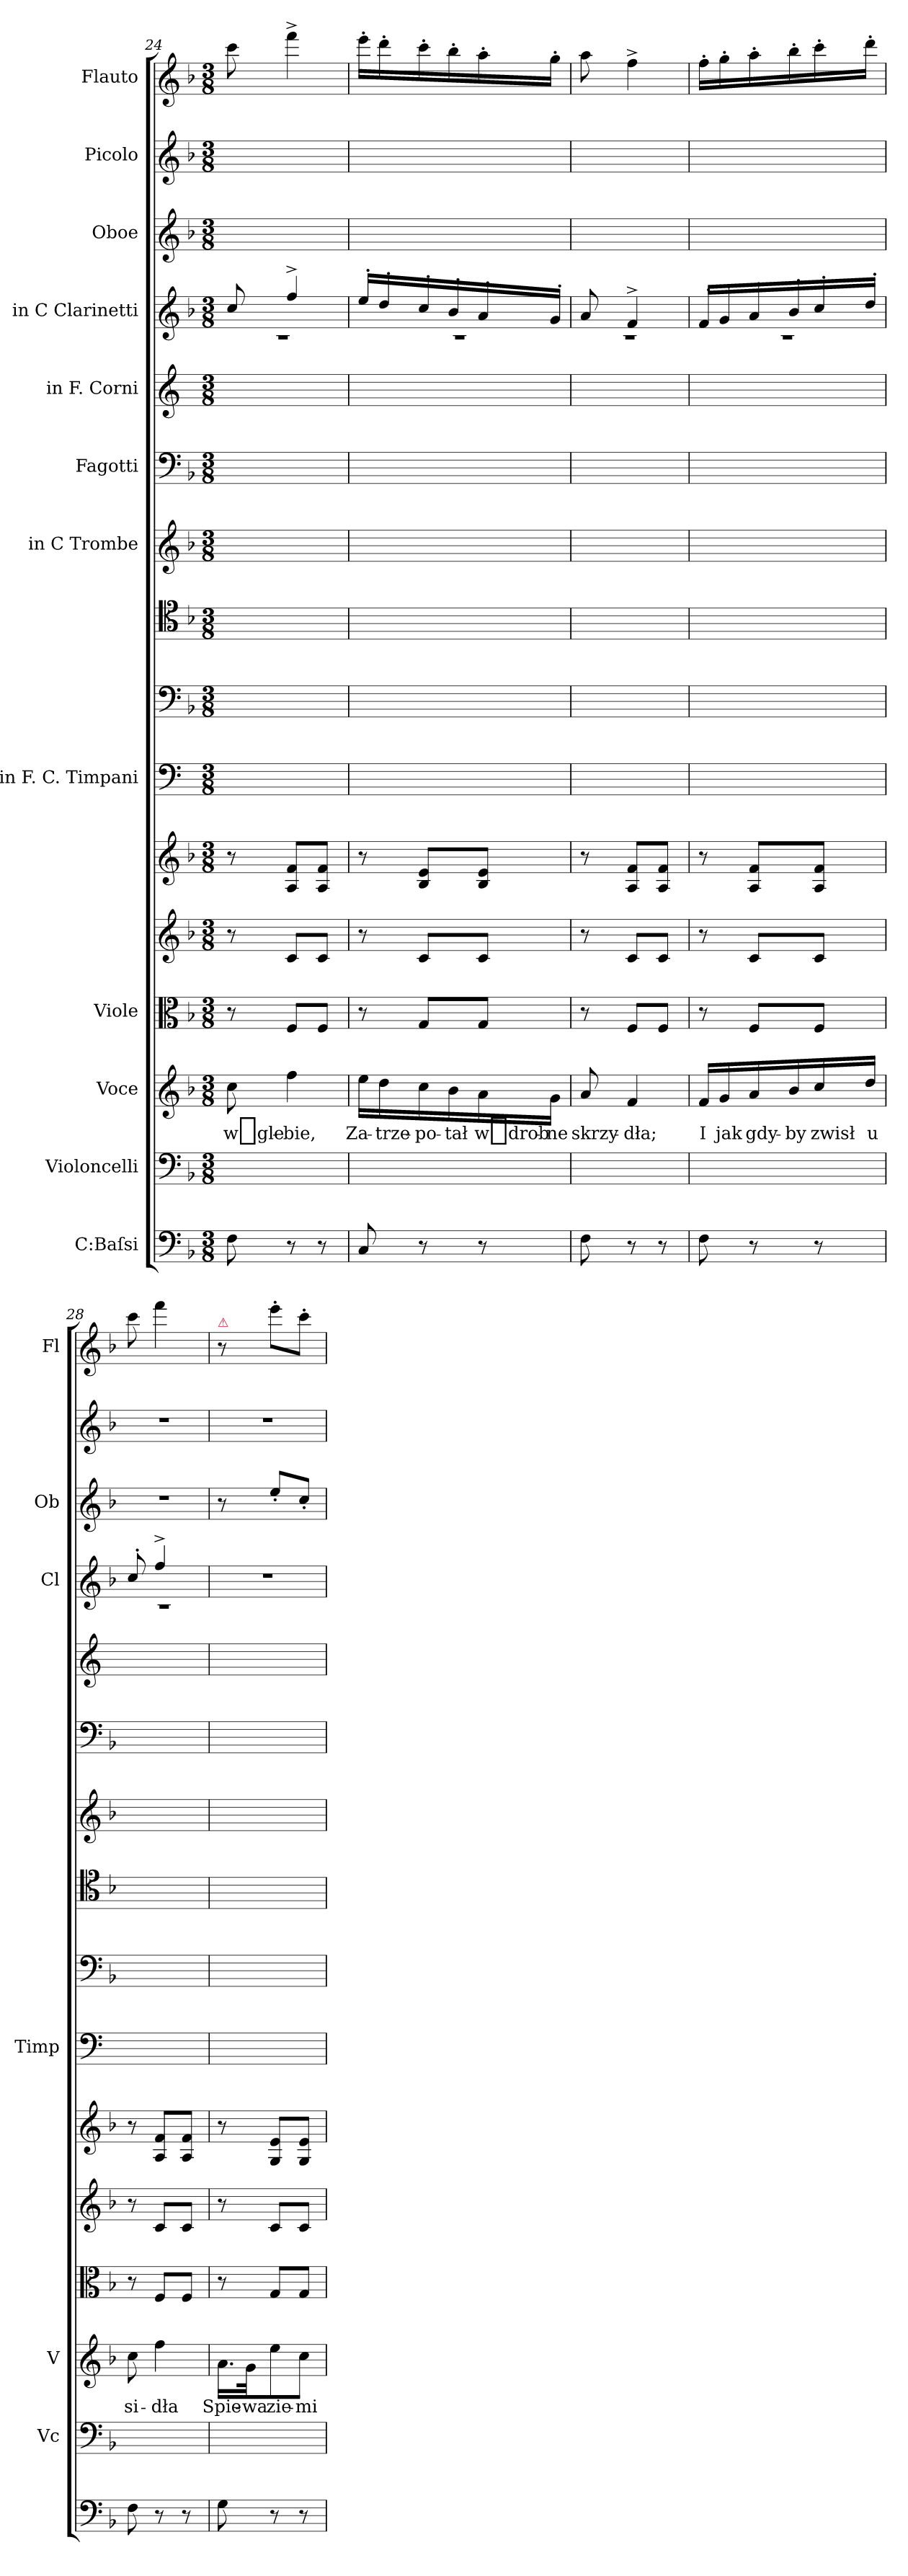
**kern	**kern	**kern	**text	**kern	**kern	**kern	**kern	**kern	**kern	**kern	**kern	**kern	**kern	**kern	**kern	**kern
*part16	*part15	*part14	*part14	*part13	*part12	*part11	*part10	*part9	*part8	*part7	*part6	*part5	*part4	*part3	*part2	*part1
*staff16	*staff15	*staff14	*staff14	*staff13	*staff12	*staff11	*staff10	*staff9	*staff8	*staff7	*staff6	*staff5	*staff4	*staff3	*staff2	*staff1
*I"C:Baſsi	*I"Violoncelli	*I"Voce	*	*I"Viole	*	*	*I"in F. C. Timpani	*	*	*I"in C Trombe	*I"Fagotti	*I"in F. Corni	*I"in C Clarinetti	*I"Oboe	*I"Picolo	*I"Flauto
*	*I'Vc	*I'V	*	*	*	*	*I'Timp	*	*	*	*	*	*I'Cl	*I'Ob	*	*I'Fl
*clefF4	*clefF4	*clefG2	*	*clefC3	*clefG2	*clefG2	*clefF4	*clefF4	*clefC4	*clefG2	*clefF4	*clefG2	*clefG2	*clefG2	*clefG2	*clefG2
*	*	*	*	*	*	*	*	*	*	*	*	*ITrd4c7	*	*	*ITrd-7c-12	*
*k[b-]	*k[b-]	*k[b-]	*	*k[b-]	*k[b-]	*k[b-]	*k[]	*k[b-]	*k[b-]	*k[b-]	*k[b-]	*k[b-]	*k[b-]	*k[b-]	*k[b-]	*k[b-]
*M3/8	*M3/8	*M3/8	*	*M3/8	*M3/8	*M3/8	*M3/8	*M3/8	*M3/8	*M3/8	*M3/8	*M3/8	*M3/8	*M3/8	*M3/8	*M3/8
=24	=24	=24	=24	=24	=24	=24	=24	=24	=24	=24	=24	=24	=24	=24	=24	=24
*	*	*	*	*	*	*	*	*	*	*	*	*	*^	*	*	*
8F\	8F\yy	8cc\	w_gle-	8r	8r	8r	4.ryy	4.ryy	4.ryy	4.ryy	4.ryy	4.ryy	8cc/	4.rc	4.ryy	4.ryy	8ccc\
8r	8ryy	4ff\	-bie,	8F/L	8c/L	8A/ 8f/L	.	.	.	.	.	.	4ff^/	.	.	.	4fff^<\
8r	8ryy	.	.	8F/J	8c/J	8A/ 8f/J	.	.	.	.	.	.	.	.	.	.	.
=25	=25	=25	=25	=25	=25	=25	=25	=25	=25	=25	=25	=25	=25	=25	=25	=25	=25
8C/	8C/yy	16ee\LL	Za-	8r	8r	8r	4.ryy	4.ryy	4.ryy	4.ryy	4.ryy	4.ryy	16ee'/LL	4.rc	4.ryy	4.ryy	16eee'\LL
.	.	16dd\	-trze-	.	.	.	.	.	.	.	.	.	16dd'/	.	.	.	16ddd'\
8r	8ryy	16cc\	-po-	8G/L	8c/L	8B-/ 8e/L	.	.	.	.	.	.	16cc'/	.	.	.	16ccc'\
.	.	16b-\	-tał	.	.	.	.	.	.	.	.	.	16b-'/	.	.	.	16bb-'\
8r	8ryy	16a\	w_drob-	8G/J	8c/J	8B-/ 8e/J	.	.	.	.	.	.	16a'/	.	.	.	16aa'\
.	.	16g\JJ	-ne	.	.	.	.	.	.	.	.	.	16g'/JJ	.	.	.	16gg'\JJ
=26	=26	=26	=26	=26	=26	=26	=26	=26	=26	=26	=26	=26	=26	=26	=26	=26	=26
8F\	8F\yy	8a/	skrzy-	8r	8r	8r	4.ryy	4.ryy	4.ryy	4.ryy	4.ryy	4.ryy	8a/	4.rc	4.ryy	4.ryy	8aa\
8r	8ryy	4f/	-dła;	8F/L	8c/L	8A/ 8f/L	.	.	.	.	.	.	4f^/	.	.	.	4ff^<\
8r	8ryy	.	.	8F/J	8c/J	8A/ 8f/J	.	.	.	.	.	.	.	.	.	.	.
=27	=27	=27	=27	=27	=27	=27	=27	=27	=27	=27	=27	=27	=27	=27	=27	=27	=27
8F\	8F\yy	16f/LL	I	8r	8r	8r	4.ryy	4.ryy	4.ryy	4.ryy	4.ryy	4.ryy	16f'/LL	4.rc	4.ryy	4.ryy	16ff'\LL
.	.	16g/	jak	.	.	.	.	.	.	.	.	.	16g'/	.	.	.	16gg'\
8r	8ryy	16a/	gdy-	8F/L	8c/L	8A/ 8f/L	.	.	.	.	.	.	16a'/	.	.	.	16aa'\
.	.	16b-/	-by	.	.	.	.	.	.	.	.	.	16b-'/	.	.	.	16bb-'\
8r	8ryy	16cc/	zwisł	8F/J	8c/J	8A/ 8f/J	.	.	.	.	.	.	16cc'/	.	.	.	16ccc'\
.	.	16dd/JJ	u	.	.	.	.	.	.	.	.	.	16dd'/JJ	.	.	.	16ddd'\JJ
=28	=28	=28	=28	=28	=28	=28	=28	=28	=28	=28	=28	=28	=28	=28	=28	=28	=28
8F\	8F\yy	8cc\	si-	8r	8r	8r	4.ryy	4.ryy	4.ryy	4.ryy	4.ryy	4.ryy	8cc'/	4.rc	4.r	4.r	8ccc\
8r	8ryy	4ff\	-dła	8F/L	8c/L	8A/ 8f/L	.	.	.	.	.	.	4ff^/	.	.	.	4fff\
8r	8ryy	.	.	8F/J	8c/J	8A/ 8f/J	.	.	.	.	.	.	.	.	.	.	.
*	*	*	*	*	*	*	*	*	*	*	*	*	*v	*v	*	*	*
=29	=29	=29	=29	=29	=29	=29	=29	=29	=29	=29	=29	=29	=29	=29	=29	=29
!	!	!	!	!	!	!	!	!	!	!	!	!	!	!	!	!LO:TX:a:color=crimson:t=⚠
8G\	8G\yy	16.a\LL	Spie-	8r	8r	8r	4.ryy	4.ryy	4.ryy	4.ryy	4.ryy	4.ryy	4.r	8r	4.r	8r
.	.	32g\Jk	-wa	.	.	.	.	.	.	.	.	.	.	.	.	.
8r	8ryy	8ee\	zie-	8G/L	8c/L	8G/ 8e/L	.	.	.	.	.	.	.	8ee'>/L	.	8eee'\L
8r	8ryy	8cc\J	-mi	8G/J	8c/J	8G/ 8e/J	.	.	.	.	.	.	.	8cc'>/J	.	8ccc'\J
=	=	=	=	=	=	=	=	=	=	=	=	=	=	=	=	=
*-	*-	*-	*-	*-	*-	*-	*-	*-	*-	*-	*-	*-	*-	*-	*-	*-
